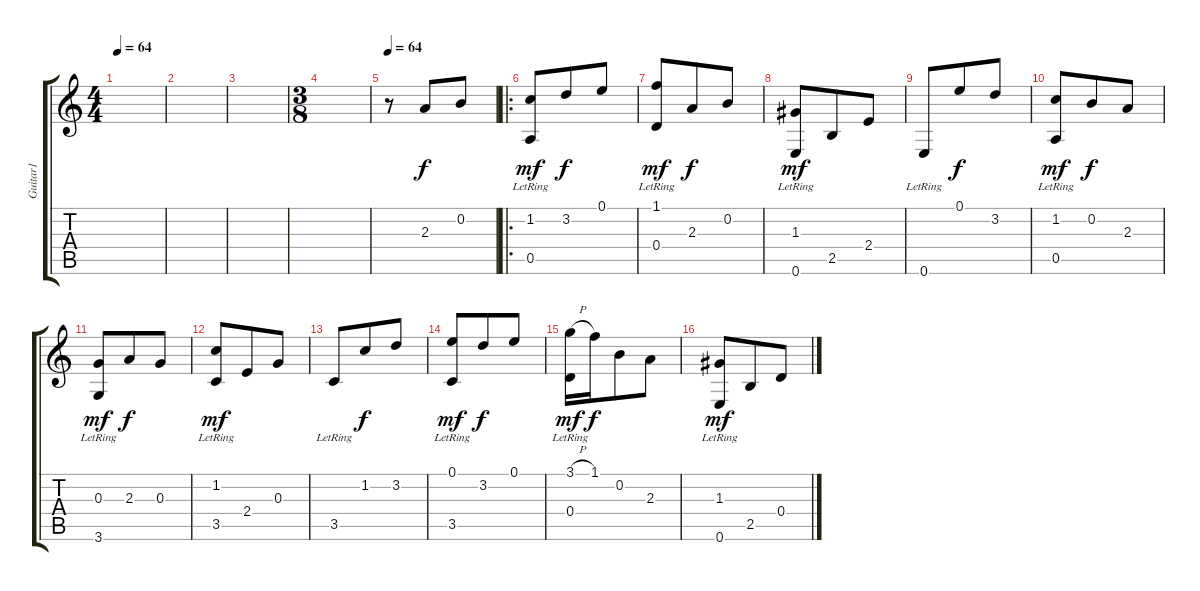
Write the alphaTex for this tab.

\track ("Guitar1" "Guitar1") {instrument distortionguitar}
\staff {score tabs}
\tuning (E4 B3 G3 D3 A2 E2) {hide}
\ts (4 4)
\tempo 64
\tempo 120
\tempo 64
\clef g2
\ks c
|
|
|
\ts (3 8)
|
\tempo 64
r.8 2.3.8 0.2.8 |
\ro
(1.2 0.5{lr}).8{dy mf} 3.2.8{dy f} 0.1.8 |
(1.1 0.4{lr}).8{dy mf} 2.3.8{dy f} 0.2.8 |
(1.3{lr} 0.6{lr}).8{dy mf} 2.5.8 2.4.8 |
0.6{lr}.8 0.1.8{dy f} 3.2.8 |
(1.2 0.5{lr}).8{dy mf} 0.2.8{dy f} 2.3.8 |
(0.3 3.6{lr}).8{dy mf} 2.3.8{dy f} 0.3.8 |
(1.2{lr} 3.5{lr}).8{dy mf} 2.4.8 0.3.8 |
3.5{lr}.8 1.2.8{dy f} 3.2.8 |
(0.1 3.5{lr}).8{dy mf} 3.2.8{dy f} 0.1.8 |
(3.1{h} 0.4{lr}).16{dy mf} 1.1.16{dy f} 0.2.8 2.3.8 |
(1.3{lr} 0.6{lr}).8{dy mf} 2.5.8 0.4.8
